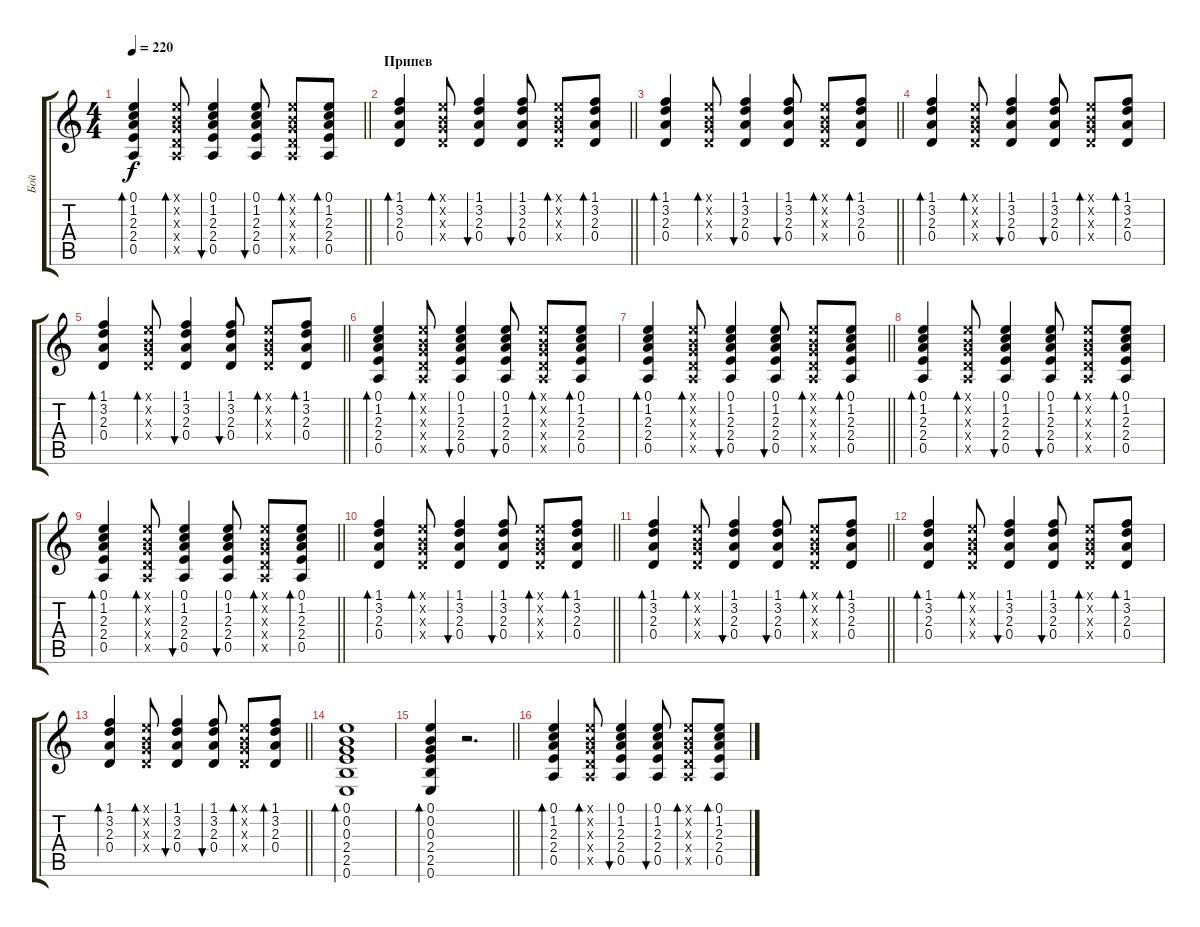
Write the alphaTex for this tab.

\track ("Бой" "Бой") {instrument acousticguitarsteel}
\staff {score tabs}
\tuning (E4 B3 G3 D3 A2 E2) {hide}
\ts (4 4)
\tempo 220
\clef g2
\barLineRight lightlight
\ks c
(0.1 1.2 2.3 2.4 0.5).4{bd 60 dy f} (0.1{x} 0.2{x} 0.3{x} 0.4{x} 0.5{x}).8{bd 60} (0.1 1.2 2.3 2.4 0.5).4{bu 60} (0.1 1.2 2.3 2.4 0.5).8{bu 60} (0.1{x} 0.2{x} 0.3{x} 0.4{x} 0.5{x}).8{bd 60} (0.1 1.2 2.3 2.4 0.5).8{bd 60} |
\section ("" "Припев")
\barLineRight lightlight
(1.1 3.2 2.3 0.4).4{bd 60} (0.1{x} 0.2{x} 0.3{x} 0.4{x}).8{bd 60} (1.1 3.2 2.3 0.4).4{bu 60} (1.1 3.2 2.3 0.4).8{bu 60} (0.1{x} 0.2{x} 0.3{x} 0.4{x}).8{bd 60} (1.1 3.2 2.3 0.4).8{bd 60} |
\barLineRight lightlight
(1.1 3.2 2.3 0.4).4{bd 60} (0.1{x} 0.2{x} 0.3{x} 0.4{x}).8{bd 60} (1.1 3.2 2.3 0.4).4{bu 60} (1.1 3.2 2.3 0.4).8{bu 60} (0.1{x} 0.2{x} 0.3{x} 0.4{x}).8{bd 60} (1.1 3.2 2.3 0.4).8{bd 60} |
(1.1 3.2 2.3 0.4).4{bd 60} (0.1{x} 0.2{x} 0.3{x} 0.4{x}).8{bd 60} (1.1 3.2 2.3 0.4).4{bu 60} (1.1 3.2 2.3 0.4).8{bu 60} (0.1{x} 0.2{x} 0.3{x} 0.4{x}).8{bd 60} (1.1 3.2 2.3 0.4).8{bd 60} |
\barLineRight lightlight
(1.1 3.2 2.3 0.4).4{bd 60} (0.1{x} 0.2{x} 0.3{x} 0.4{x}).8{bd 60} (1.1 3.2 2.3 0.4).4{bu 60} (1.1 3.2 2.3 0.4).8{bu 60} (0.1{x} 0.2{x} 0.3{x} 0.4{x}).8{bd 60} (1.1 3.2 2.3 0.4).8{bd 60} |
(0.1 1.2 2.3 2.4 0.5).4{bd 60} (0.1{x} 0.2{x} 0.3{x} 0.4{x} 0.5{x}).8{bd 60} (0.1 1.2 2.3 2.4 0.5).4{bu 60} (0.1 1.2 2.3 2.4 0.5).8{bu 60} (0.1{x} 0.2{x} 0.3{x} 0.4{x} 0.5{x}).8{bd 60} (0.1 1.2 2.3 2.4 0.5).8{bd 60} |
\barLineRight lightlight
(0.1 1.2 2.3 2.4 0.5).4{bd 60} (0.1{x} 0.2{x} 0.3{x} 0.4{x} 0.5{x}).8{bd 60} (0.1 1.2 2.3 2.4 0.5).4{bu 60} (0.1 1.2 2.3 2.4 0.5).8{bu 60} (0.1{x} 0.2{x} 0.3{x} 0.4{x} 0.5{x}).8{bd 60} (0.1 1.2 2.3 2.4 0.5).8{bd 60} |
(0.1 1.2 2.3 2.4 0.5).4{bd 60} (0.1{x} 0.2{x} 0.3{x} 0.4{x} 0.5{x}).8{bd 60} (0.1 1.2 2.3 2.4 0.5).4{bu 60} (0.1 1.2 2.3 2.4 0.5).8{bu 60} (0.1{x} 0.2{x} 0.3{x} 0.4{x} 0.5{x}).8{bd 60} (0.1 1.2 2.3 2.4 0.5).8{bd 60} |
\barLineRight lightlight
(0.1 1.2 2.3 2.4 0.5).4{bd 60} (0.1{x} 0.2{x} 0.3{x} 0.4{x} 0.5{x}).8{bd 60} (0.1 1.2 2.3 2.4 0.5).4{bu 60} (0.1 1.2 2.3 2.4 0.5).8{bu 60} (0.1{x} 0.2{x} 0.3{x} 0.4{x} 0.5{x}).8{bd 60} (0.1 1.2 2.3 2.4 0.5).8{bd 60} |
\barLineRight lightlight
(1.1 3.2 2.3 0.4).4{bd 60} (0.1{x} 0.2{x} 0.3{x} 0.4{x}).8{bd 60} (1.1 3.2 2.3 0.4).4{bu 60} (1.1 3.2 2.3 0.4).8{bu 60} (0.1{x} 0.2{x} 0.3{x} 0.4{x}).8{bd 60} (1.1 3.2 2.3 0.4).8{bd 60} |
\barLineRight lightlight
(1.1 3.2 2.3 0.4).4{bd 60} (0.1{x} 0.2{x} 0.3{x} 0.4{x}).8{bd 60} (1.1 3.2 2.3 0.4).4{bu 60} (1.1 3.2 2.3 0.4).8{bu 60} (0.1{x} 0.2{x} 0.3{x} 0.4{x}).8{bd 60} (1.1 3.2 2.3 0.4).8{bd 60} |
(1.1 3.2 2.3 0.4).4{bd 60} (0.1{x} 0.2{x} 0.3{x} 0.4{x}).8{bd 60} (1.1 3.2 2.3 0.4).4{bu 60} (1.1 3.2 2.3 0.4).8{bu 60} (0.1{x} 0.2{x} 0.3{x} 0.4{x}).8{bd 60} (1.1 3.2 2.3 0.4).8{bd 60} |
\barLineRight lightlight
(1.1 3.2 2.3 0.4).4{bd 60} (0.1{x} 0.2{x} 0.3{x} 0.4{x}).8{bd 60} (1.1 3.2 2.3 0.4).4{bu 60} (1.1 3.2 2.3 0.4).8{bu 60} (0.1{x} 0.2{x} 0.3{x} 0.4{x}).8{bd 60} (1.1 3.2 2.3 0.4).8{bd 60} |
(0.1 0.2 0.3 2.4 2.5 0.6).1{bd 60} |
\barLineRight lightlight
(0.1 0.2 0.3 2.4 2.5 0.6).4{bd 60} r.2{d} |
(0.1 1.2 2.3 2.4 0.5).4{bd 60} (0.1{x} 0.2{x} 0.3{x} 0.4{x} 0.5{x}).8{bd 60} (0.1 1.2 2.3 2.4 0.5).4{bu 60} (0.1 1.2 2.3 2.4 0.5).8{bu 60} (0.1{x} 0.2{x} 0.3{x} 0.4{x} 0.5{x}).8{bd 60} (0.1 1.2 2.3 2.4 0.5).8{bd 60}
